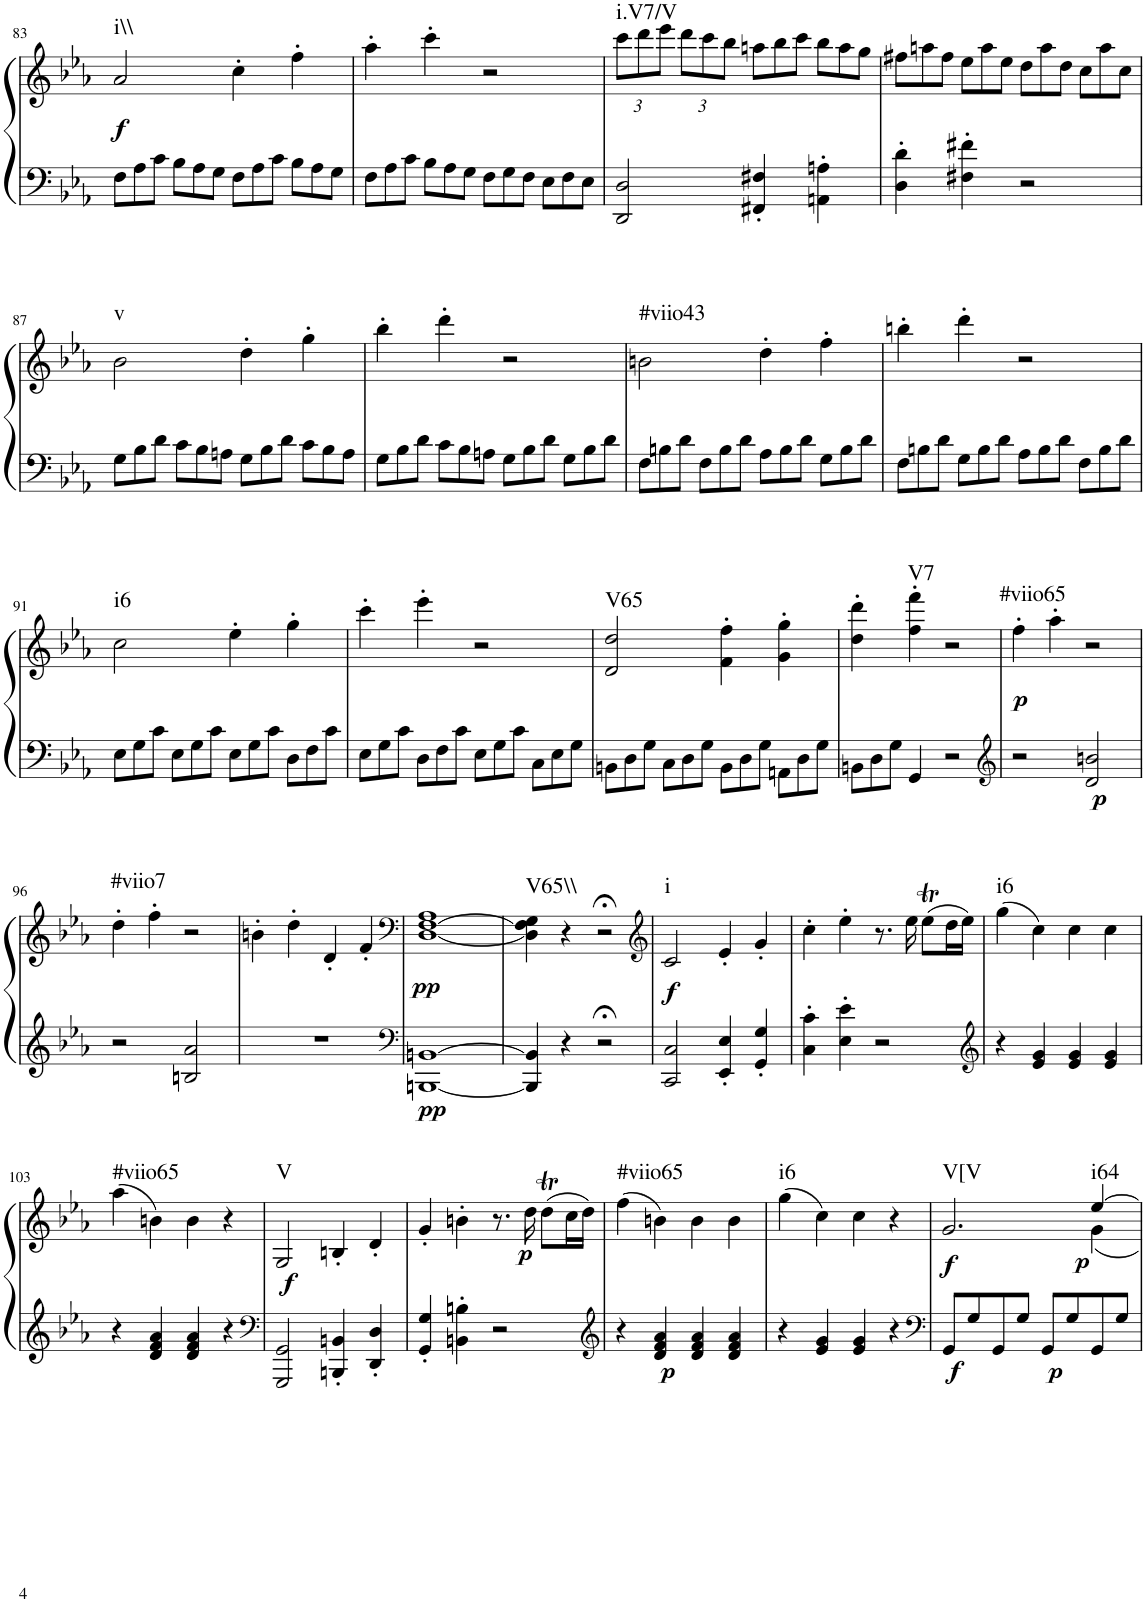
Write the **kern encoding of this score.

**kern	**kern	**dynam	**harte
*part1	*part1	*part1	*part1
*staff2	*staff1	*staff1/2	*
*I"Piano	*	*	*
*I'Pno.	*	*	*
!!LO:PB:g=z
*clefF4	*clefG2	*	*
*k[b-e-a-]	*k[b-e-a-]	*	*
*M4/4	*M4/4	*	*
*met(c)	*met(c)	*	*
*Xtuplet	*	*	*
=83	=83	=83	=83
!	!	!LO:DY:b	!LO:H:kt=i\\
12F\L	2a-/	f	N
12A-\	.	.	.
12c\J	.	.	.
12B-\L	.	.	.
12A-\	.	.	.
12G\J	.	.	.
12F\L	4cc'\	.	.
12A-\	.	.	.
12c\J	.	.	.
12B-\L	4ff'\	.	.
12A-\	.	.	.
12G\J	.	.	.
=84	=84	=84	=84
12F\L	4aa-'\	.	.
12A-\	.	.	.
12c\J	.	.	.
12B-\L	4ccc'\	.	.
12A-\	.	.	.
12G\J	.	.	.
12F\L	2r	.	.
12G\	.	.	.
12F\J	.	.	.
12E-\L	.	.	.
12F\	.	.	.
12E-\J	.	.	.
=85	=85	=85	=85
*	*Xbrackettup	*	*
!	!	!	!LO:H:kt=i.V7/V
2DD/ 2D/	12ccc\L	.	N
.	12ddd\	.	.
.	12eee-\J	.	.
.	12ddd\L	.	.
.	12ccc\	.	.
.	12bb-\J	.	.
*	*Xtuplet	*	*
4FF#X/' 4F#X/'	12aan\L	.	.
.	12bb-\	.	.
.	12ccc\J	.	.
4AAn\' 4An\'	12bb-\L	.	.
.	12aa\	.	.
.	12gg\J	.	.
=86	=86	=86	=86
4D\' 4d\'	12ff#X\L	.	.
.	12aan\	.	.
.	12ff#\J	.	.
4F#X\' 4f#X\'	12ee-\L	.	.
.	12aa\	.	.
.	12ee-\J	.	.
2r	12dd\L	.	.
.	12aa\	.	.
.	12dd\J	.	.
.	12cc\L	.	.
.	12aa\	.	.
.	12cc\J	.	.
!!LO:LB:g=z
=87	=87	=87	=87
!	!	!	!LO:H:kt=v
12G\L	2b-\	.	N
12B-\	.	.	.
12d\J	.	.	.
12c\L	.	.	.
12B-\	.	.	.
12An\J	.	.	.
12G\L	4dd'\	.	.
12B-\	.	.	.
12d\J	.	.	.
12c\L	4gg'\	.	.
12B-\	.	.	.
12A\J	.	.	.
=88	=88	=88	=88
12G\L	4bb-'\	.	.
12B-\	.	.	.
12d\J	.	.	.
12c\L	4ddd'\	.	.
12B-\	.	.	.
12An\J	.	.	.
12G\L	2r	.	.
12B-\	.	.	.
12d\J	.	.	.
12G\L	.	.	.
12B-\	.	.	.
12d\J	.	.	.
=89	=89	=89	=89
!	!	!	!LO:H:kt=#viio43
12F\L	2bn\	.	N
12Bn\	.	.	.
12d\J	.	.	.
12F\L	.	.	.
12B\	.	.	.
12d\J	.	.	.
12A-\L	4dd'\	.	.
12B\	.	.	.
12d\J	.	.	.
12G\L	4ff'\	.	.
12B\	.	.	.
12d\J	.	.	.
=90	=90	=90	=90
12F\L	4bbn'\	.	.
12Bn\	.	.	.
12d\J	.	.	.
12G\L	4ddd'\	.	.
12B\	.	.	.
12d\J	.	.	.
12A-\L	2r	.	.
12B\	.	.	.
12d\J	.	.	.
12F\L	.	.	.
12B\	.	.	.
12d\J	.	.	.
!!LO:LB:g=z
=91	=91	=91	=91
!	!	!	!LO:H:kt=i6
12E-\L	2cc\	.	N
12G\	.	.	.
12c\J	.	.	.
12E-\L	.	.	.
12G\	.	.	.
12c\J	.	.	.
12E-\L	4ee-'\	.	.
12G\	.	.	.
12c\J	.	.	.
12D\L	4gg'\	.	.
12F\	.	.	.
12c\J	.	.	.
=92	=92	=92	=92
12E-\L	4ccc'\	.	.
12G\	.	.	.
12c\J	.	.	.
12D\L	4eee-'\	.	.
12F\	.	.	.
12c\J	.	.	.
12E-\L	2r	.	.
12G\	.	.	.
12c\J	.	.	.
12C\L	.	.	.
12E-\	.	.	.
12G\J	.	.	.
=93	=93	=93	=93
!	!	!	!LO:H:kt=V65
12BBn\L	2d/ 2dd/	.	N
12D\	.	.	.
12G\J	.	.	.
12C\L	.	.	.
12D\	.	.	.
12G\J	.	.	.
12BB\L	4f\' 4ff\'	.	.
12D\	.	.	.
12G\J	.	.	.
12AAn\L	4g\' 4gg\'	.	.
12D\	.	.	.
12G\J	.	.	.
=94	=94	=94	=94
12BBn\L	4dd\' 4ddd\'	.	.
12D\	.	.	.
12G\J	.	.	.
!	!	!	!LO:H:kt=V7
4GG/	4ff\' 4fff\'	.	N
2r	2r	.	.
=95	=95	=95	=95
*clefG2	*	*	*
!	!	!LO:DY:b	!LO:H:kt=#viio65
2r	4ff'\	p	N
.	4aa-'\	.	.
!	!	!LO:DY:b=2	!
2d/ 2bn/	2r	p	.
!!LO:LB:g=z
=96	=96	=96	=96
!	!	!	!LO:H:kt=#viio7
2r	4dd'\	.	N
.	4ff'\	.	.
2Bn/ 2a-/	2r	.	.
=97	=97	=97	=97
1r	4bn'\	.	.
.	4dd'\	.	.
.	4d'/	.	.
.	4f'/	.	.
=98	=98	=98	=98
*clefF4	*clefF4	*	*
!	!	!LO:DY:b=2	!
!	!	!LO:DY:n=1:b	!
[1BBBn [1BBn	[1D [1F 1A-	pp pp	.
=99	=99	=99	=99
!	!	!	!LO:H:kt=V65\\
4BBB/] 4BB/]	4D\] 4F\] 4G\	.	N
4r	4r	.	.
2r;<	2r;<	.	.
=100	=100	=100	=100
*	*clefG2	*	*
!	!	!LO:DY:b	!LO:H:kt=i
2CC/ 2C/	2c/	f	N
4EE-/' 4E-/'	4e-'/	.	.
4GG/' 4G/'	4g'/	.	.
=101	=101	=101	=101
4C\' 4c\'	4cc'\	.	.
4E-\' 4e-\'	4ee-'\	.	.
2r	8.r	.	.
.	16ee-\	.	.
.	(8ee-T\L	.	.
.	16dd\L	.	.
.	16ee-\JJ)	.	.
=102	=102	=102	=102
*clefG2	*	*	*
!	!	!	!LO:H:kt=i6
4r	(4gg\	.	N
4e-/ 4g/	4cc\)	.	.
4e-/ 4g/	4cc\	.	.
4e-/ 4g/	4cc\	.	.
!!LO:LB:g=z
=103	=103	=103	=103
!	!	!	!LO:H:kt=#viio65
4r	(4aa-\	.	N
4d/ 4f/ 4a-/	4bn\)	.	.
4d/ 4f/ 4a-/	4b\	.	.
4r	4r	.	.
=104	=104	=104	=104
*clefF4	*	*	*
!	!	!LO:DY:b	!LO:H:kt=V
2GGG/ 2GG/	2G/	f	N
4BBBn/' 4BBn/'	4Bn'/	.	.
4DD/' 4D/'	4d'/	.	.
=105	=105	=105	=105
4GG/' 4G/'	4g'/	.	.
4BBn\' 4Bn\'	4bn'\	.	.
2r	8.r	.	.
!	!	!LO:DY:b	!
.	16dd\	p	.
.	(8ddt\L	.	.
.	16cc\L	.	.
.	16dd\JJ)	.	.
=106	=106	=106	=106
*clefG2	*	*	*
!	!	!	!LO:H:kt=#viio65
4r	(4ff\	.	N
!	!	!LO:DY:b=2	!
4d/ 4f/ 4a-/	4bn\)	p	.
4d/ 4f/ 4a-/	4b\	.	.
4d/ 4f/ 4a-/	4b\	.	.
=107	=107	=107	=107
!	!	!	!LO:H:kt=i6
4r	(4gg\	.	N
4e-/ 4g/	4cc\)	.	.
4e-/ 4g/	4cc\	.	.
4r	4r	.	.
=108	=108	=108	=108
*clefF4	*	*	*
*	*^	*	*
!	!	!	!LO:DY:b=2	!
!	!	!	!LO:DY:n=1:b	!LO:H:kt=V[V
*	*	*^	*	*
8GG/L	2.g/	2.ryy	2ryy	f f	N
8G/	.	.	.	.	.
8GG/	.	.	.	.	.
8G/J	.	.	.	.	.
!	!	!	!	!LO:DY:n=2:b=2	!
8GG/L	.	.	8ryy	p	.
!	!	!	!	!LO:DY:n=3:b	!
8G/	.	.	4.ryy	p	.
!	!	!	!	!	!LO:H:kt=i64
8GG/	[4ee-/	4g\	.	.	N
8G/J	.	.	.	.	.
*	*v	*v	*v	*	*
=	=	=	=
*-	*-	*-	*-
